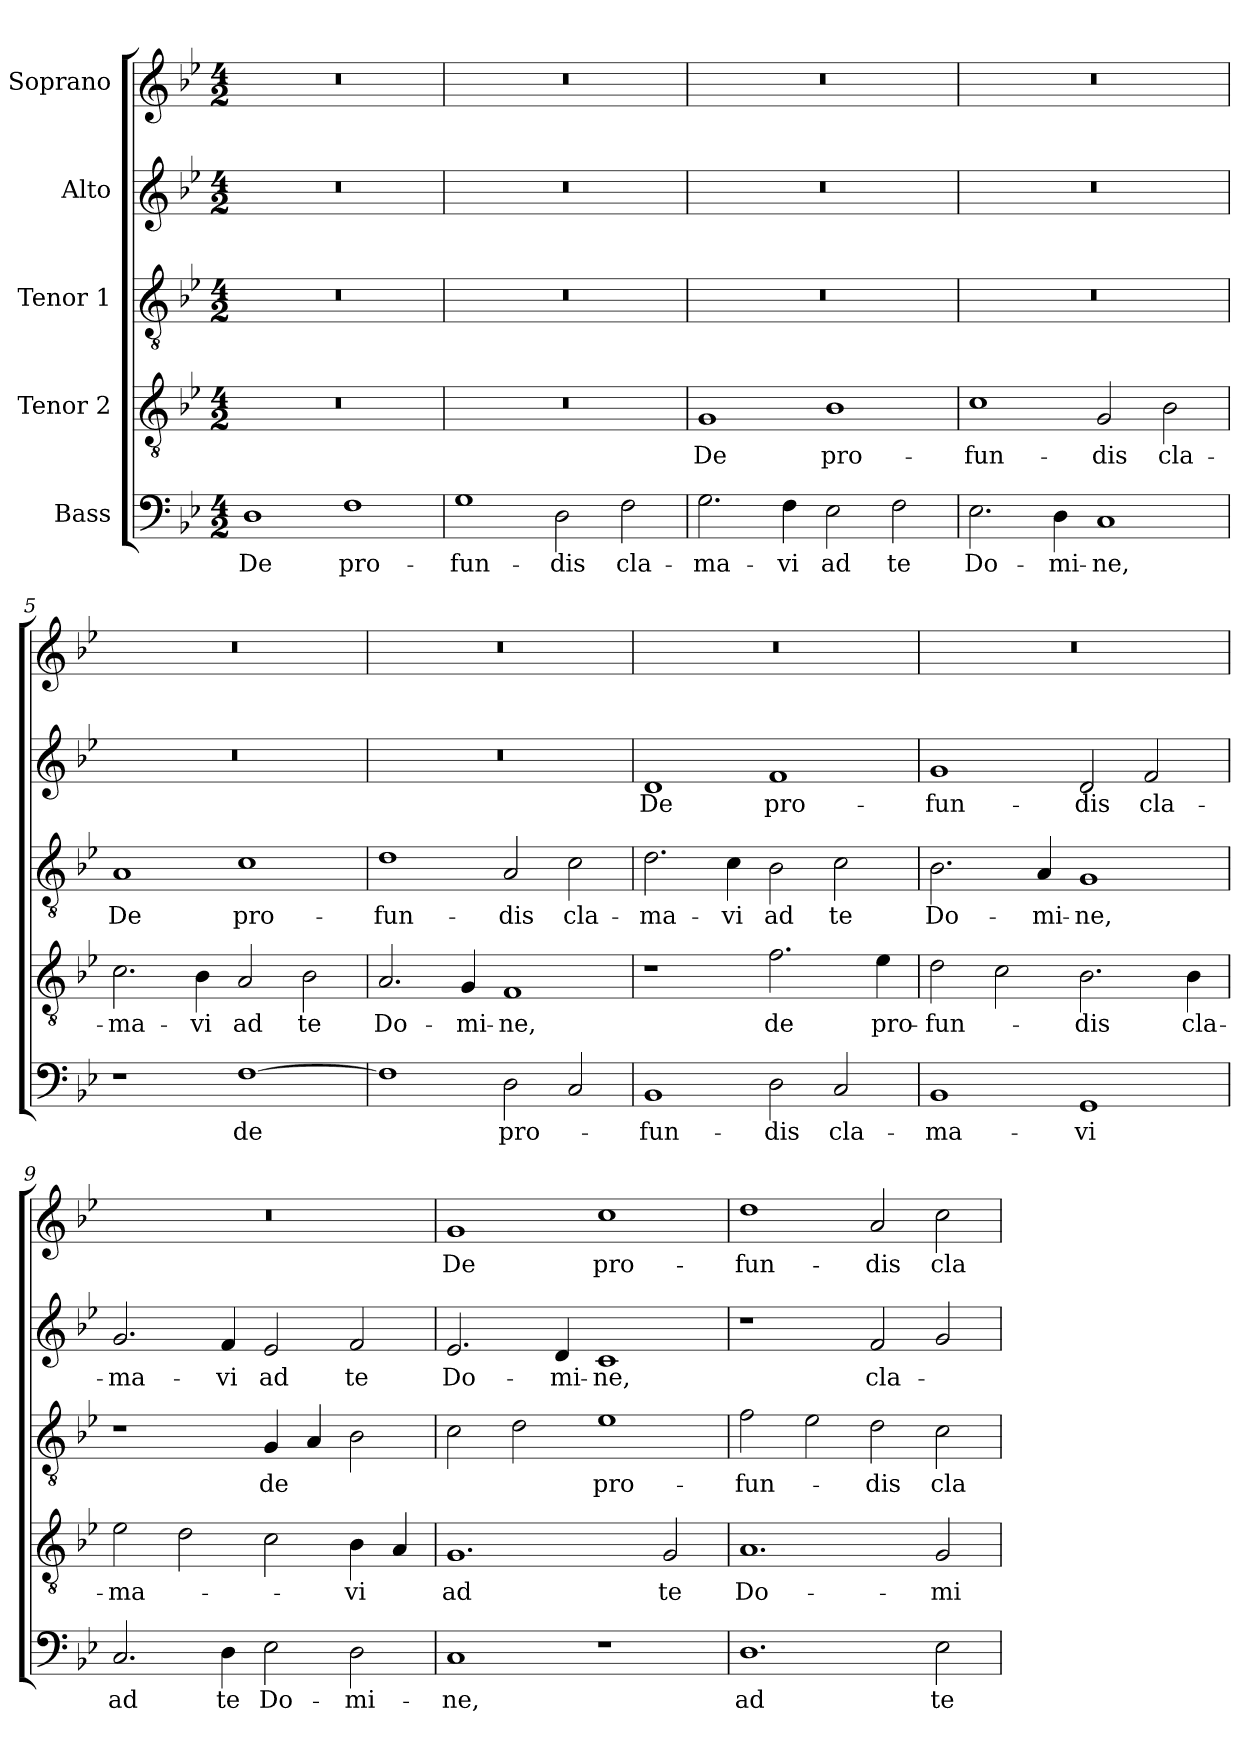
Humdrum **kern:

**kern	**text	**kern	**text	**kern	**text	**kern	**text	**kern	**text
*part5	*part5	*part4	*part4	*part3	*part3	*part2	*part2	*part1	*part1
*staff5	*staff5	*staff4	*staff4	*staff3	*staff3	*staff2	*staff2	*staff1	*staff1
*I"Bass	*	*I"Tenor 2	*	*I"Tenor 1	*	*I"Alto	*	*I"Soprano	*
*clefF4	*	*clefGv2	*	*clefGv2	*	*clefG2	*	*clefG2	*
*k[b-e-]	*	*k[b-e-]	*	*k[b-e-]	*	*k[b-e-]	*	*k[b-e-]	*
*B-:	*	*B-:	*	*B-:	*	*B-:	*	*B-:	*
*M4/2	*	*M4/2	*	*M4/2	*	*M4/2	*	*M4/2	*
=1	=1	=1	=1	=1	=1	=1	=1	=1	=1
!	!LO:LY:b	!	!	!	!	!	!	!	!
1D	De	0r	.	0r	.	0r	.	0r	.
!	!LO:LY:b	!	!	!	!	!	!	!	!
1F	pro-	.	.	.	.	.	.	.	.
=2	=2	=2	=2	=2	=2	=2	=2	=2	=2
!	!LO:LY:b	!	!	!	!	!	!	!	!
1G	-fun-	0r	.	0r	.	0r	.	0r	.
!	!LO:LY:b	!	!	!	!	!	!	!	!
2D\	-dis	.	.	.	.	.	.	.	.
!	!LO:LY:b	!	!	!	!	!	!	!	!
2F\	cla-	.	.	.	.	.	.	.	.
=3	=3	=3	=3	=3	=3	=3	=3	=3	=3
!	!LO:LY:b	!	!LO:LY:b	!	!	!	!	!	!
2.G\	-ma-	1G	De	0r	.	0r	.	0r	.
!	!LO:LY:b	!	!	!	!	!	!	!	!
4F\	-vi	.	.	.	.	.	.	.	.
!	!LO:LY:b	!	!LO:LY:b	!	!	!	!	!	!
2E-\	ad	1B-	pro-	.	.	.	.	.	.
!	!LO:LY:b	!	!	!	!	!	!	!	!
2F\	te	.	.	.	.	.	.	.	.
=4	=4	=4	=4	=4	=4	=4	=4	=4	=4
!	!LO:LY:b	!	!LO:LY:b	!	!	!	!	!	!
2.E-\	Do-	1c	-fun-	0r	.	0r	.	0r	.
!	!LO:LY:b	!	!	!	!	!	!	!	!
4D\	-mi-	.	.	.	.	.	.	.	.
!	!LO:LY:b	!	!LO:LY:b	!	!	!	!	!	!
1C	-ne,	2G/	-dis	.	.	.	.	.	.
!	!	!	!LO:LY:b	!	!	!	!	!	!
.	.	2B-\	cla-	.	.	.	.	.	.
=5	=5	=5	=5	=5	=5	=5	=5	=5	=5
!	!	!	!LO:LY:b	!	!LO:LY:b	!	!	!	!
1r	.	2.c\	-ma-	1A	De	0r	.	0r	.
!	!	!	!LO:LY:b	!	!	!	!	!	!
.	.	4B-\	-vi	.	.	.	.	.	.
!	!LO:LY:b	!	!LO:LY:b	!	!LO:LY:b	!	!	!	!
[1F	de	2A/	ad	1c	pro-	.	.	.	.
!	!	!	!LO:LY:b	!	!	!	!	!	!
.	.	2B-\	te	.	.	.	.	.	.
=6	=6	=6	=6	=6	=6	=6	=6	=6	=6
!	!	!	!LO:LY:b	!	!LO:LY:b	!	!	!	!
1F]	.	2.A/	Do-	1d	-fun-	0r	.	0r	.
!	!	!	!LO:LY:b	!	!	!	!	!	!
.	.	4G/	-mi-	.	.	.	.	.	.
!	!LO:LY:b	!	!LO:LY:b	!	!LO:LY:b	!	!	!	!
2D\	pro-	1F	-ne,	2A/	-dis	.	.	.	.
!	!	!	!	!	!LO:LY:b	!	!	!	!
2C/	.	.	.	2c\	cla-	.	.	.	.
=7	=7	=7	=7	=7	=7	=7	=7	=7	=7
!	!LO:LY:b	!	!	!	!LO:LY:b	!	!LO:LY:b	!	!
1BB-	-fun-	1r	.	2.d\	-ma-	1d	De	0r	.
!	!	!	!	!	!LO:LY:b	!	!	!	!
.	.	.	.	4c\	-vi	.	.	.	.
!	!LO:LY:b	!	!LO:LY:b	!	!LO:LY:b	!	!LO:LY:b	!	!
2D\	-dis	2.f\	de	2B-\	ad	1f	pro-	.	.
!	!LO:LY:b	!	!	!	!LO:LY:b	!	!	!	!
2C/	cla-	.	.	2c\	te	.	.	.	.
!	!	!	!LO:LY:b	!	!	!	!	!	!
.	.	4e-\	pro-	.	.	.	.	.	.
!!LO:LB:g=z
=8	=8	=8	=8	=8	=8	=8	=8	=8	=8
!	!LO:LY:b	!	!LO:LY:b	!	!LO:LY:b	!	!LO:LY:b	!	!
1BB-	-ma-	2d\	-fun-	2.B-\	Do-	1g	-fun-	0r	.
.	.	2c\	.	.	.	.	.	.	.
!	!	!	!	!	!LO:LY:b	!	!	!	!
.	.	.	.	4A/	-mi-	.	.	.	.
!	!LO:LY:b	!	!LO:LY:b	!	!LO:LY:b	!	!LO:LY:b	!	!
1GG	-vi	2.B-\	-dis	1G	-ne,	2d/	-dis	.	.
!	!	!	!	!	!	!	!LO:LY:b	!	!
.	.	.	.	.	.	2f/	cla-	.	.
!	!	!	!LO:LY:b	!	!	!	!	!	!
.	.	4B-\	cla-	.	.	.	.	.	.
=9	=9	=9	=9	=9	=9	=9	=9	=9	=9
!	!LO:LY:b	!	!LO:LY:b	!	!	!	!LO:LY:b	!	!
2.C/	ad	2e-\	-ma-	1r	.	2.g/	-ma-	0r	.
.	.	2d\	.	.	.	.	.	.	.
!	!LO:LY:b	!	!	!	!	!	!LO:LY:b	!	!
4D\	te	.	.	.	.	4f/	-vi	.	.
!	!LO:LY:b	!	!	!	!LO:LY:b	!	!LO:LY:b	!	!
2E-\	Do-	2c\	.	4G/	de	2e-/	ad	.	.
.	.	.	.	4A/	.	.	.	.	.
!	!LO:LY:b	!	!LO:LY:b	!	!	!	!LO:LY:b	!	!
2D\	-mi-	4B-\	-vi	2B-\	.	2f/	te	.	.
.	.	4A/	.	.	.	.	.	.	.
=10	=10	=10	=10	=10	=10	=10	=10	=10	=10
!	!LO:LY:b	!	!LO:LY:b	!	!	!	!LO:LY:b	!	!LO:LY:b
1C	-ne,	1.G	ad	2c\	.	2.e-/	Do-	1g	De
.	.	.	.	2d\	.	.	.	.	.
!	!	!	!	!	!	!	!LO:LY:b	!	!
.	.	.	.	.	.	4d/	-mi-	.	.
!	!	!	!	!	!LO:LY:b	!	!LO:LY:b	!	!LO:LY:b
1r	.	.	.	1e-	pro-	1c	-ne,	1cc	pro-
!	!	!	!LO:LY:b	!	!	!	!	!	!
.	.	2G/	te	.	.	.	.	.	.
=11	=11	=11	=11	=11	=11	=11	=11	=11	=11
!	!LO:LY:b	!	!LO:LY:b	!	!LO:LY:b	!	!	!	!LO:LY:b
1.D	ad	1.A	Do-	2f\	-fun-	1r	.	1dd	-fun-
.	.	.	.	2e-\	.	.	.	.	.
!	!	!	!	!	!LO:LY:b	!	!LO:LY:b	!	!LO:LY:b
.	.	.	.	2d\	-dis	2f/	cla-	2a/	-dis
!	!LO:LY:b	!	!LO:LY:b	!	!LO:LY:b	!	!	!	!LO:LY:b
2E-\	te	2G/	-mi-	2c\	cla-	2g/	.	2cc\	cla-
=	=	=	=	=	=	=	=	=	=
*-	*-	*-	*-	*-	*-	*-	*-	*-	*-
